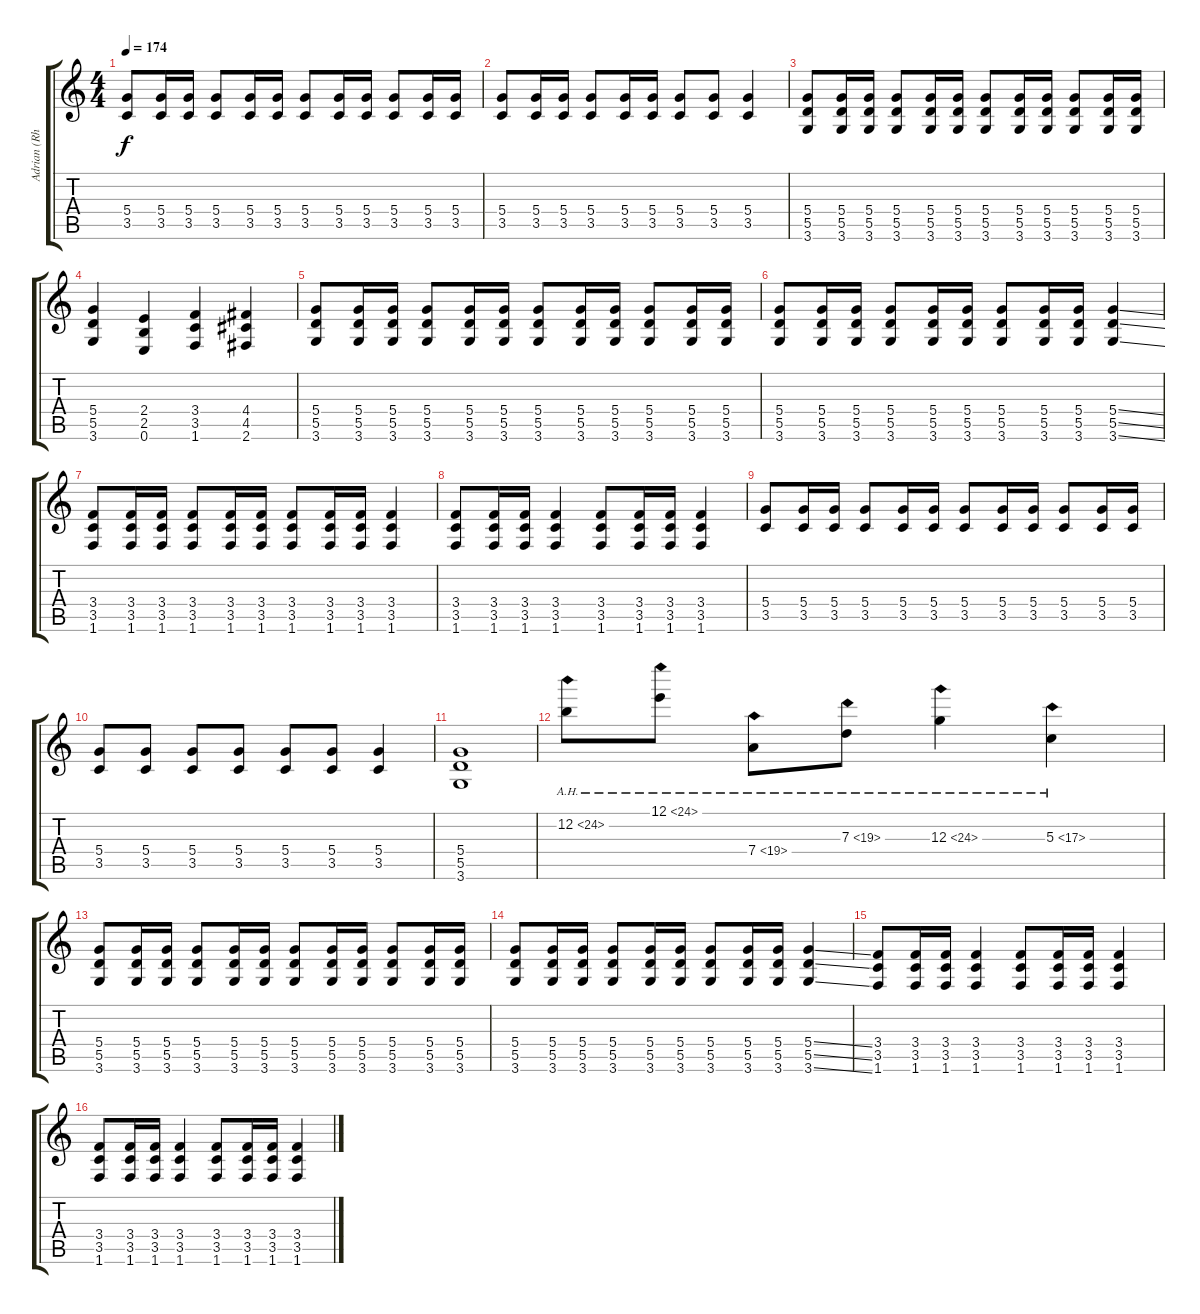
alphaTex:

\track ("Adrian (Rhy. Guitar)" "Adrian (Rh") {instrument overdrivenguitar}
\staff {score tabs}
\tuning (E4 B3 G3 D3 A2 E2) {hide}
\ts (4 4)
\tempo 174
\clef g2
\ks c
(5.4 3.5).8{dy f} (5.4 3.5).16 (5.4 3.5).16 (5.4 3.5).8 (5.4 3.5).16 (5.4 3.5).16 (5.4 3.5).8 (5.4 3.5).16 (5.4 3.5).16 (5.4 3.5).8 (5.4 3.5).16 (5.4 3.5).16 |
(5.4 3.5).8 (5.4 3.5).16 (5.4 3.5).16 (5.4 3.5).8 (5.4 3.5).16 (5.4 3.5).16 (5.4 3.5).8 (5.4 3.5).8 (5.4 3.5).4 |
(5.4 5.5 3.6).8 (5.4 5.5 3.6).16 (5.4 5.5 3.6).16 (5.4 5.5 3.6).8 (5.4 5.5 3.6).16 (5.4 5.5 3.6).16 (5.4 5.5 3.6).8 (5.4 5.5 3.6).16 (5.4 5.5 3.6).16 (5.4 5.5 3.6).8 (5.4 5.5 3.6).16 (5.4 5.5 3.6).16 |
(5.4 5.5 3.6).4 (2.4 2.5 0.6).4 (3.4 3.5 1.6).4 (4.4 4.5 2.6).4 |
(5.4 5.5 3.6).8 (5.4 5.5 3.6).16 (5.4 5.5 3.6).16 (5.4 5.5 3.6).8 (5.4 5.5 3.6).16 (5.4 5.5 3.6).16 (5.4 5.5 3.6).8 (5.4 5.5 3.6).16 (5.4 5.5 3.6).16 (5.4 5.5 3.6).8 (5.4 5.5 3.6).16 (5.4 5.5 3.6).16 |
(5.4 5.5 3.6).8 (5.4 5.5 3.6).16 (5.4 5.5 3.6).16 (5.4 5.5 3.6).8 (5.4 5.5 3.6).16 (5.4 5.5 3.6).16 (5.4 5.5 3.6).8 (5.4 5.5 3.6).16 (5.4 5.5 3.6).16 (5.4{ss} 5.5{ss} 3.6{ss}).4 |
(3.4 3.5 1.6).8 (3.4 3.5 1.6).16 (3.4 3.5 1.6).16 (3.4 3.5 1.6).8 (3.4 3.5 1.6).16 (3.4 3.5 1.6).16 (3.4 3.5 1.6).8 (3.4 3.5 1.6).16 (3.4 3.5 1.6).16 (3.4 3.5 1.6).4 |
(3.4 3.5 1.6).8 (3.4 3.5 1.6).16 (3.4 3.5 1.6).16 (3.4 3.5 1.6).4 (3.4 3.5 1.6).8 (3.4 3.5 1.6).16 (3.4 3.5 1.6).16 (3.4 3.5 1.6).4 |
(5.4 3.5).8 (5.4 3.5).16 (5.4 3.5).16 (5.4 3.5).8 (5.4 3.5).16 (5.4 3.5).16 (5.4 3.5).8 (5.4 3.5).16 (5.4 3.5).16 (5.4 3.5).8 (5.4 3.5).16 (5.4 3.5).16 |
(5.4 3.5).8 (5.4 3.5).8 (5.4 3.5).8 (5.4 3.5).8 (5.4 3.5).8 (5.4 3.5).8 (5.4 3.5).4 |
(5.4 5.5 3.6).1 |
12.2{ah 12}.8 12.1{ah 12}.8 7.4{ah 12}.8 7.3{ah 12}.8 12.3{ah 12}.4 5.3{ah 12}.4 |
(5.4 5.5 3.6).8 (5.4 5.5 3.6).16 (5.4 5.5 3.6).16 (5.4 5.5 3.6).8 (5.4 5.5 3.6).16 (5.4 5.5 3.6).16 (5.4 5.5 3.6).8 (5.4 5.5 3.6).16 (5.4 5.5 3.6).16 (5.4 5.5 3.6).8 (5.4 5.5 3.6).16 (5.4 5.5 3.6).16 |
(5.4 5.5 3.6).8 (5.4 5.5 3.6).16 (5.4 5.5 3.6).16 (5.4 5.5 3.6).8 (5.4 5.5 3.6).16 (5.4 5.5 3.6).16 (5.4 5.5 3.6).8 (5.4 5.5 3.6).16 (5.4 5.5 3.6).16 (5.4{ss} 5.5{ss} 3.6{ss}).4 |
(3.4 3.5 1.6).8 (3.4 3.5 1.6).16 (3.4 3.5 1.6).16 (3.4 3.5 1.6).4 (3.4 3.5 1.6).8 (3.4 3.5 1.6).16 (3.4 3.5 1.6).16 (3.4 3.5 1.6).4 |
(3.4 3.5 1.6).8 (3.4 3.5 1.6).16 (3.4 3.5 1.6).16 (3.4 3.5 1.6).4 (3.4 3.5 1.6).8 (3.4 3.5 1.6).16 (3.4 3.5 1.6).16 (3.4 3.5 1.6).4
